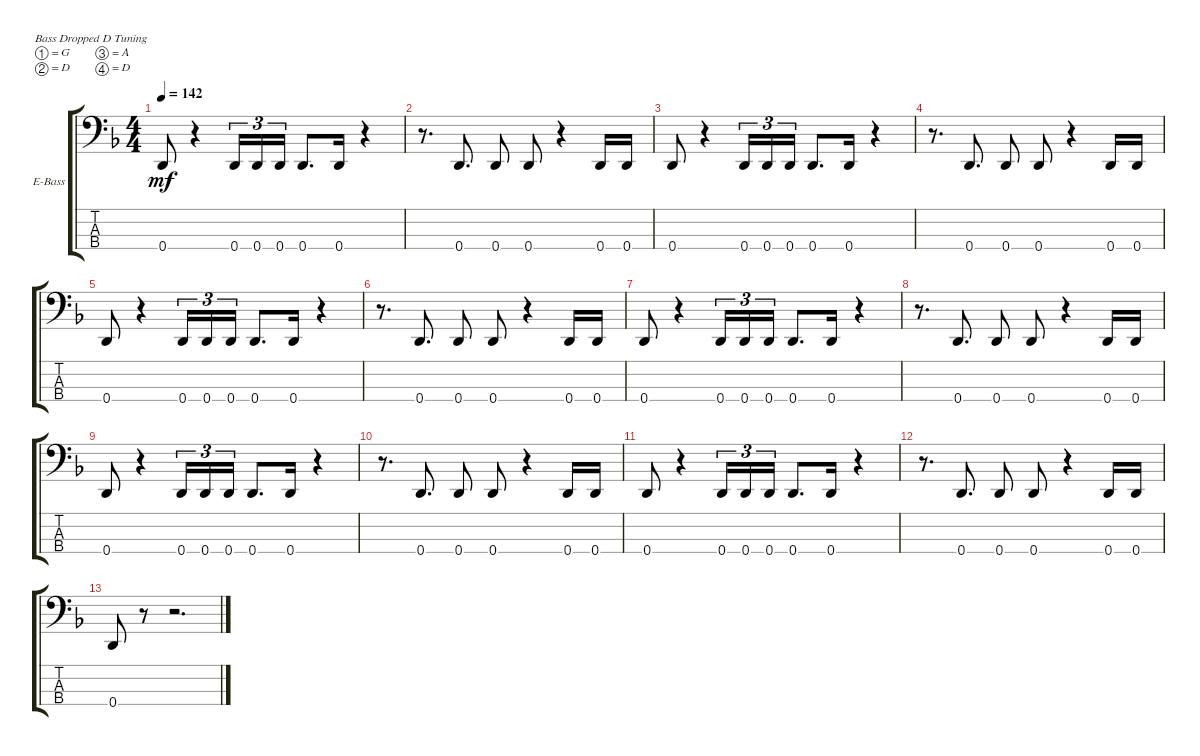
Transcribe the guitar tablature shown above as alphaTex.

\bracketExtendMode groupsimilarinstruments
\firstSystemTrackNameOrientation horizontal
\otherSystemsTrackNameOrientation horizontal
\track ("Electric Bass" "E-Bass") {instrument electricbassfinger}
\staff {score tabs}
\tuning (G2 D2 A1 D1)
\ts (4 4)
\tempo 142
\clef f4
\ks dminor
0.4.8{dy mf} r.4 0.4.16{tu (3 2)} 0.4.16{tu (3 2)} 0.4.16{tu (3 2)} 0.4.8{d} 0.4.16 r.4 |
r.8{d} 0.4.8{d} 0.4.8 0.4.8 r.4 0.4.16 0.4.16 |
0.4.8 r.4 0.4.16{tu (3 2)} 0.4.16{tu (3 2)} 0.4.16{tu (3 2)} 0.4.8{d} 0.4.16 r.4 |
r.8{d} 0.4.8{d} 0.4.8 0.4.8 r.4 0.4.16 0.4.16 |
0.4.8 r.4 0.4.16{tu (3 2)} 0.4.16{tu (3 2)} 0.4.16{tu (3 2)} 0.4.8{d} 0.4.16 r.4 |
r.8{d} 0.4.8{d} 0.4.8 0.4.8 r.4 0.4.16 0.4.16 |
0.4.8 r.4 0.4.16{tu (3 2)} 0.4.16{tu (3 2)} 0.4.16{tu (3 2)} 0.4.8{d} 0.4.16 r.4 |
r.8{d} 0.4.8{d} 0.4.8 0.4.8 r.4 0.4.16 0.4.16 |
0.4.8 r.4 0.4.16{tu (3 2)} 0.4.16{tu (3 2)} 0.4.16{tu (3 2)} 0.4.8{d} 0.4.16 r.4 |
r.8{d} 0.4.8{d} 0.4.8 0.4.8 r.4 0.4.16 0.4.16 |
0.4.8 r.4 0.4.16{tu (3 2)} 0.4.16{tu (3 2)} 0.4.16{tu (3 2)} 0.4.8{d} 0.4.16 r.4 |
r.8{d} 0.4.8{d} 0.4.8 0.4.8 r.4 0.4.16 0.4.16 |
0.4.8 r.8 r.2{d}
